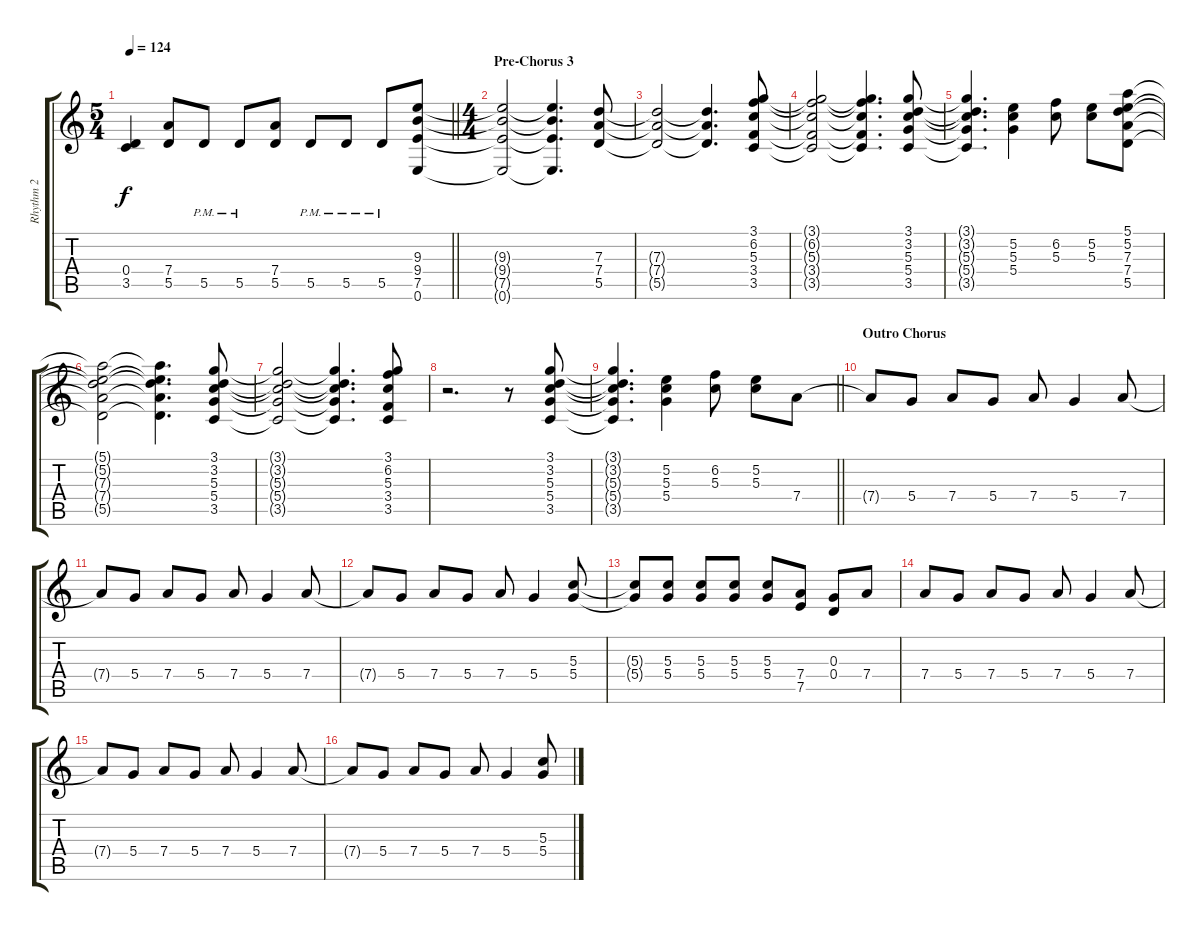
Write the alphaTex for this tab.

\track ("Rhythm 2" "Rhythm 2") {instrument distortionguitar}
\staff {score tabs}
\tuning (E4 B3 G3 D3 A2 E2) {hide}
\ts (5 4)
\tempo 124
\clef g2
\barLineRight lightlight
\ks c
(0.4 3.5).4{dy f} (7.4 5.5).8 5.5{pm}.8 5.5{pm}.8 (7.4 5.5).8 5.5{pm}.8 5.5{pm}.8 5.5{pm}.8 (9.3 9.4 7.5 0.6).8 |
\ts (4 4)
\section ("" "Pre-Chorus 3")
(9.3{t} 9.4{t} 7.5{t} 0.6{t}).2 (9.3{t} 9.4{t} 7.5{t} 0.6{t}).4{d} (7.3 7.4 5.5).8 |
(7.3{t} 7.4{t} 5.5{t}).2 (7.3{t} 7.4{t} 5.5{t}).4{d} (3.1 6.2 5.3 3.4 3.5).8 |
(3.1{t} 6.2{t} 5.3{t} 3.4{t} 3.5{t}).2 (3.1{t} 6.2{t} 5.3{t} 3.4{t} 3.5{t}).4{d} (3.1 3.2 5.3 5.4 3.5).8 |
(3.1{t} 3.2{t} 5.3{t} 5.4{t} 3.5{t}).4{d} (5.2 5.3 5.4).4 (6.2 5.3).8 (5.2 5.3).8 (5.1 5.2 7.3 7.4 5.5).8 |
(5.1{t} 5.2{t} 7.3{t} 7.4{t} 5.5{t}).2 (5.1{t} 5.2{t} 7.3{t} 7.4{t} 5.5{t}).4{d} (3.1 3.2 5.3 5.4 3.5).8 |
(3.1{t} 3.2{t} 5.3{t} 5.4{t} 3.5{t}).2 (3.1{t} 3.2{t} 5.3{t} 5.4{t} 3.5{t}).4{d} (3.1 6.2 5.3 3.4 3.5).8 |
r.2{d} r.8 (3.1 3.2 5.3 5.4 3.5).8 |
\barLineRight lightlight
(3.1{t} 3.2{t} 5.3{t} 5.4{t} 3.5{t}).4{d} (5.2 5.3 5.4).4 (6.2 5.3).8 (5.2 5.3).8 7.4.8 |
\section ("" "Outro Chorus")
7.4{t}.8 5.4.8 7.4.8 5.4.8 7.4.8 5.4.4 7.4.8 |
7.4{t}.8 5.4.8 7.4.8 5.4.8 7.4.8 5.4.4 7.4.8 |
7.4{t}.8 5.4.8 7.4.8 5.4.8 7.4.8 5.4.4 (5.3 5.4).8 |
(5.3{t} 5.4{t}).8 (5.3 5.4).8 (5.3 5.4).8 (5.3 5.4).8 (5.3 5.4).8 (7.4 7.5).8 (0.3 0.4).8 7.4.8 |
7.4.8 5.4.8 7.4.8 5.4.8 7.4.8 5.4.4 7.4.8 |
7.4{t}.8 5.4.8 7.4.8 5.4.8 7.4.8 5.4.4 7.4.8 |
7.4{t}.8 5.4.8 7.4.8 5.4.8 7.4.8 5.4.4 (5.3 5.4).8
